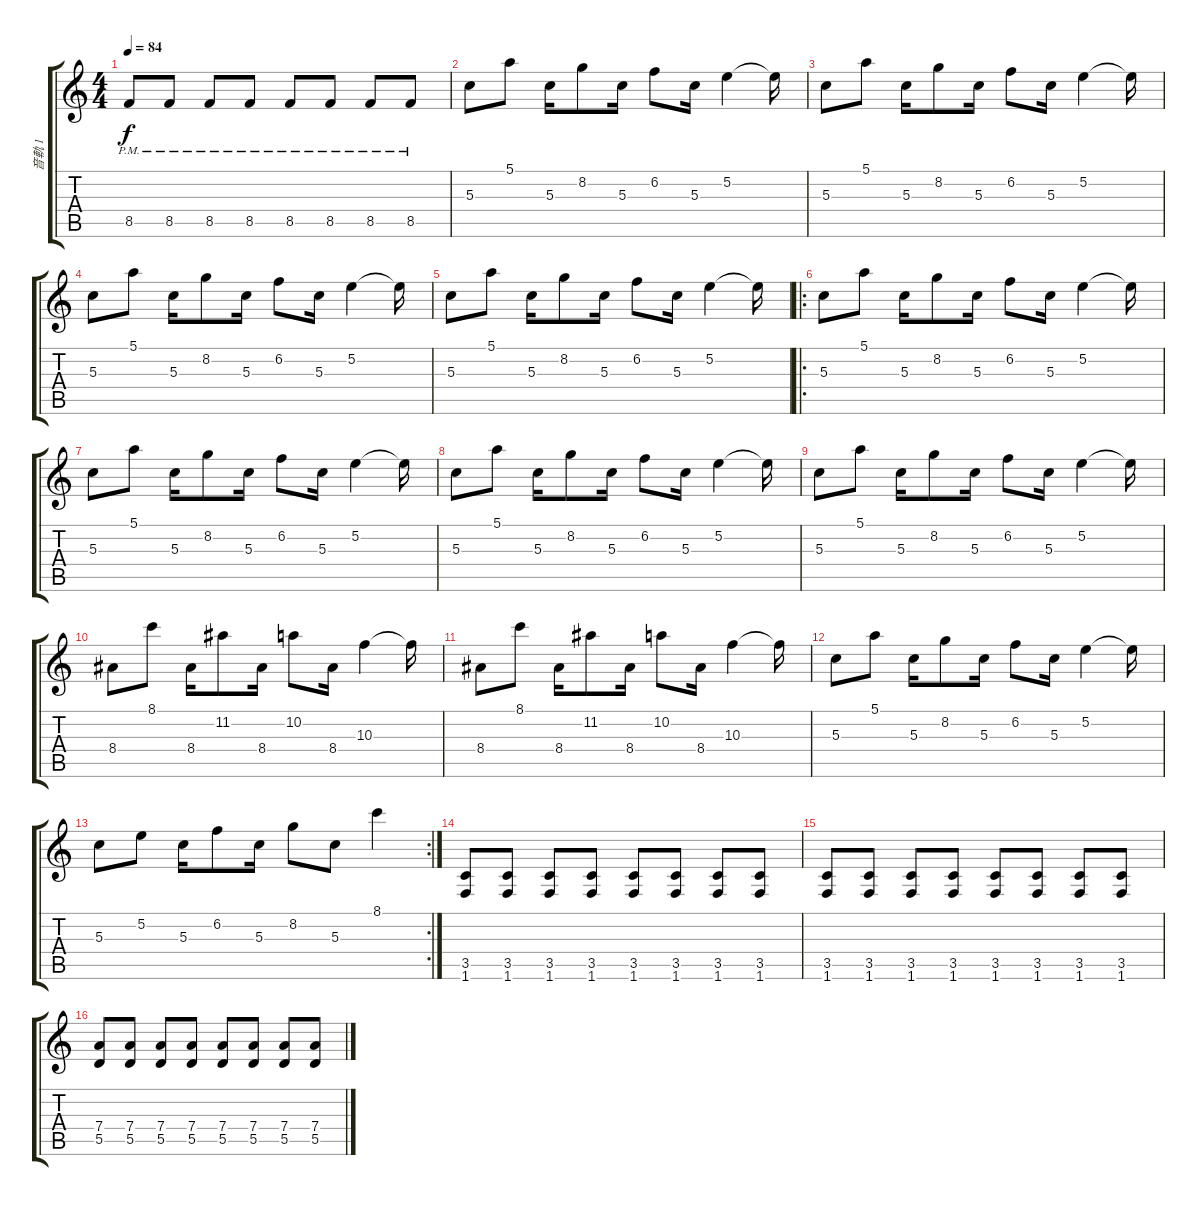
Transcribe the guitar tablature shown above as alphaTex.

\track ("音軌 1" "音軌 1") {instrument electricguitarjazz}
\staff {score tabs}
\tuning (E4 B3 G3 D3 A2 E2) {hide}
\ts (4 4)
\tempo 84
\clef g2
\ks c
8.5{pm}.8{dy f instrument electricguitarjazz} 8.5{pm}.8 8.5{pm}.8 8.5{pm}.8 8.5{pm}.8 8.5{pm}.8 8.5{pm}.8 8.5{pm}.8 |
5.3.8 5.1.8 5.3.16 8.2.8 5.3.16 6.2.8 5.3.16 5.2.4 5.2{t}.16 |
5.3.8 5.1.8 5.3.16 8.2.8 5.3.16 6.2.8 5.3.16 5.2.4 5.2{t}.16 |
5.3.8 5.1.8 5.3.16 8.2.8 5.3.16 6.2.8 5.3.16 5.2.4 5.2{t}.16 |
5.3.8 5.1.8 5.3.16 8.2.8 5.3.16 6.2.8 5.3.16 5.2.4 5.2{t}.16 |
\ro
5.3.8 5.1.8 5.3.16 8.2.8 5.3.16 6.2.8 5.3.16 5.2.4 5.2{t}.16 |
5.3.8 5.1.8 5.3.16 8.2.8 5.3.16 6.2.8 5.3.16 5.2.4 5.2{t}.16 |
5.3.8 5.1.8 5.3.16 8.2.8 5.3.16 6.2.8 5.3.16 5.2.4 5.2{t}.16 |
5.3.8 5.1.8 5.3.16 8.2.8 5.3.16 6.2.8 5.3.16 5.2.4 5.2{t}.16 |
8.4.8 8.1.8 8.4.16 11.2.8 8.4.16 10.2.8 8.4.16 10.3.4 10.3{t}.16 |
8.4.8 8.1.8 8.4.16 11.2.8 8.4.16 10.2.8 8.4.16 10.3.4 10.3{t}.16 |
5.3.8 5.1.8 5.3.16 8.2.8 5.3.16 6.2.8 5.3.16 5.2.4 5.2{t}.16 |
\rc 2
5.3.8 5.2.8 5.3.16 6.2.8 5.3.16 8.2.8 5.3.8 8.1.4 |
(3.5 1.6).8{instrument overdrivenguitar} (3.5 1.6).8 (3.5 1.6).8 (3.5 1.6).8 (3.5 1.6).8 (3.5 1.6).8 (3.5 1.6).8 (3.5 1.6).8 |
(3.5 1.6).8 (3.5 1.6).8 (3.5 1.6).8 (3.5 1.6).8 (3.5 1.6).8 (3.5 1.6).8 (3.5 1.6).8 (3.5 1.6).8 |
(7.4 5.5).8 (7.4 5.5).8 (7.4 5.5).8 (7.4 5.5).8 (7.4 5.5).8 (7.4 5.5).8 (7.4 5.5).8 (7.4 5.5).8
